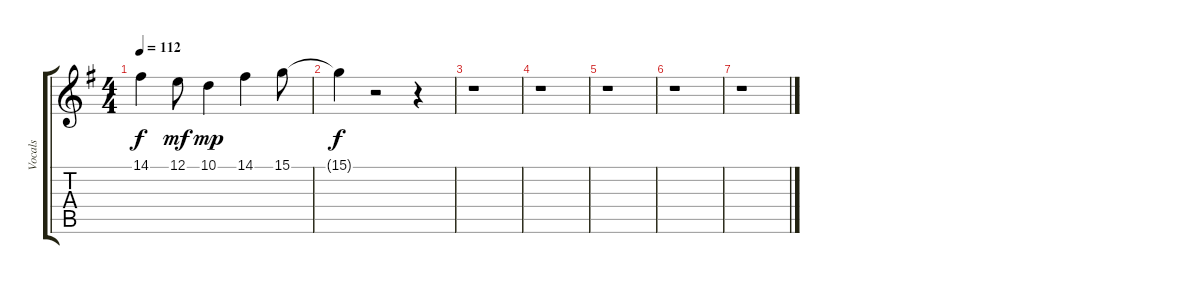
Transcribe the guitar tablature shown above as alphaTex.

\track ("Vocals" "Vocals") {instrument harmonica}
\staff {score tabs}
\tuning (E4 B3 G3 D3 A2 E2) {hide}
\ts (4 4)
\tempo 112
\clef g2
\ks g
14.1{t}.4{dy f} 12.1.8{dy mf} 10.1.4{dy mp} 14.1.4 15.1.8 |
15.1{t}.4{dy f} r.2 r.4 |
r.1 |
r.1 |
r.1 |
r.1 |
r.1
